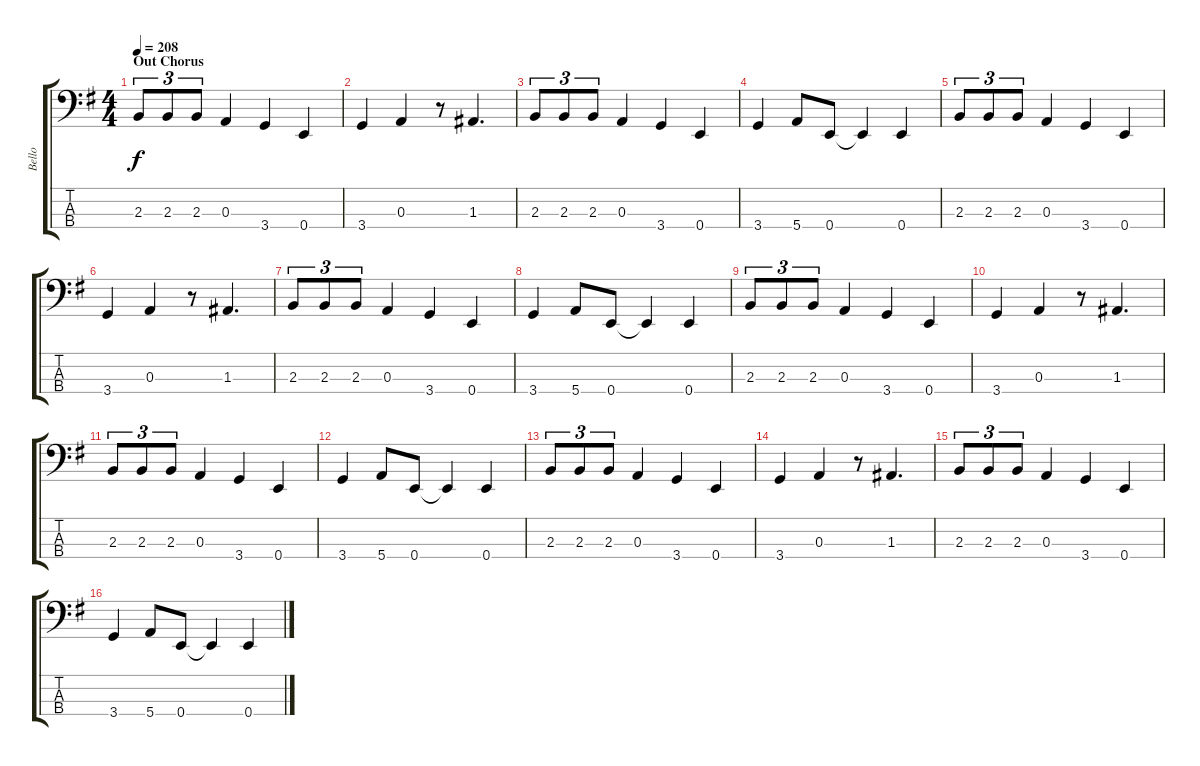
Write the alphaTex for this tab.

\track ("Bello" "Bello") {instrument electricbassfinger}
\staff {score tabs}
\tuning (G2 D2 A1 E1) {hide}
\ts (4 4)
\section ("" "Out Chorus")
\tempo 208
\clef f4
\ks g
2.3.8{tu (3 2) dy f} 2.3.8{tu (3 2)} 2.3.8{tu (3 2)} 0.3.4 3.4.4 0.4.4 |
3.4.4 0.3.4 r.8 1.3.4{d} |
2.3.8{tu (3 2)} 2.3.8{tu (3 2)} 2.3.8{tu (3 2)} 0.3.4 3.4.4 0.4.4 |
3.4.4 5.4.8 0.4.8 0.4{t}.4 0.4.4 |
2.3.8{tu (3 2)} 2.3.8{tu (3 2)} 2.3.8{tu (3 2)} 0.3.4 3.4.4 0.4.4 |
3.4.4 0.3.4 r.8 1.3.4{d} |
2.3.8{tu (3 2)} 2.3.8{tu (3 2)} 2.3.8{tu (3 2)} 0.3.4 3.4.4 0.4.4 |
3.4.4 5.4.8 0.4.8 0.4{t}.4 0.4.4 |
2.3.8{tu (3 2)} 2.3.8{tu (3 2)} 2.3.8{tu (3 2)} 0.3.4 3.4.4 0.4.4 |
3.4.4 0.3.4 r.8 1.3.4{d} |
2.3.8{tu (3 2)} 2.3.8{tu (3 2)} 2.3.8{tu (3 2)} 0.3.4 3.4.4 0.4.4 |
3.4.4 5.4.8 0.4.8 0.4{t}.4 0.4.4 |
2.3.8{tu (3 2)} 2.3.8{tu (3 2)} 2.3.8{tu (3 2)} 0.3.4 3.4.4 0.4.4 |
3.4.4 0.3.4 r.8 1.3.4{d} |
2.3.8{tu (3 2)} 2.3.8{tu (3 2)} 2.3.8{tu (3 2)} 0.3.4 3.4.4 0.4.4 |
3.4.4 5.4.8 0.4.8 0.4{t}.4 0.4.4
